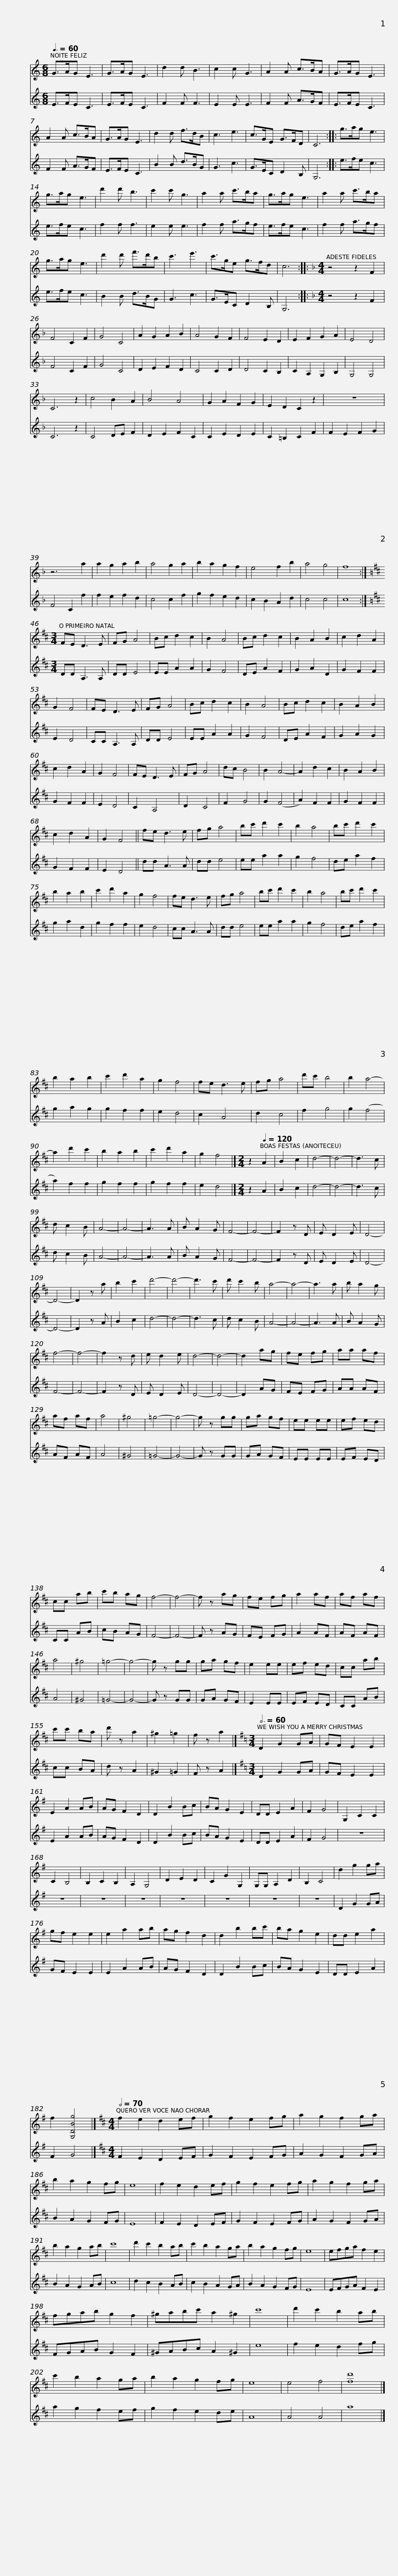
X:1
%%score 1 2
L:1/8
Q:3/8=60
M:6/8
I:linebreak $
K:C
V:1 treble
V:2 treble
V:1
 G>AG E3 | G>AG E3 | d2 d B3 | c2 c G3 | A2 A c>BA | %5
 G>AG E3 | A2 A c>BA | G>AG E3 |$ d2 d f>dB | c3 e3 | %10
 c>GE G>FD | C6 :: g>ag e3 | g>ag e3 | d'2 d' b3 | %15
 c'2 c' g3 |$ a2 a c'>ba | g>ag e3 | a2 a c'>ba | g>ag e3 | %20
 d'2 d' f'>d'b | c'3 e'3 | c'>ge g>fd |$ c6 ::[K:F][M:4/4] z4 z2 F2 | %25
 F4 C2 F2 | G4 C4 | A2 G2 A2 B2 | A4 G2 F2 | F4 E2 D2 | %30
 E2 F2 G2 A2 | E4 D4 | C6 z2 |$ c4 B2 A2 | B4 A4 | %35
 G2 A2 F2 G2 | E2 D2 C2 z2 | z8 | z6 a2 | a2 g2 a2 b2 | %40
 a4 g2 a2 | b2 a2 g2 f2 |$ e4 f2 b2 | a4 g4 | f8 :| %45
[K:D][M:3/4] FE D3 E | FG A4 | Bc d2 c2 | B2 A4 | Bc d2 c2 | %50
 B2 A2 B2 | c2 d2 A2 | G2 F4 |$ FE D3 E | FG A4 | %55
 Bc d2 c2 | B2 A4 | Bc d2 c2 | B2 A2 B2 | c2 d2 A2 | %60
 G2 F4 | FE D3 E | FG A4 | dc B4 |$ B2 A4- | %65
 A2 d2 c2 | B2 A2 B2 | c2 d2 A2 | G2 F4 || fe d3 e | %70
 fg a4 | bc' d'2 c'2 | b2 a4 | bc' d'2 c'2 |$ b2 a2 b2 | %75
 c'2 d'2 a2 | g2 f4 | fe d3 e | fg a4 | bc' d'2 c'2 | %80
 b2 a4 | bc' d'2 c'2 | b2 a2 b2 |$ c'2 d'2 a2 | g2 f4 | %85
 fe d3 e | fg a4 | d'c' b4 | b2 a4- | a2 d'2 c'2 | %90
 b2 a2 b2 | c'2 d'2 a2 | g2 f4 |]$[M:2/4] z2[Q:1/4=120] A2 | B2 c2 | %95
 d4- | d4- | d3 c | d c2 B | A4- | %100
 A4- | A3 A | B A2 G | F4- | F4- | %105
 F2 z D | E D2 E |$ D4- | D4- | D2 z a | %110
 b2 c'2 | d'4- | d'4- | d'3 c' | d' c'2 b | %115
 a4- | a4- | a3 a | b a2 g | f4- | %120
 f4- |$ f2 z d | e d2 e | d4- | d4- | %125
 d2 ag | fe fg | aa af | af af | a4 | %130
 ^g4 | =g4- | g4- |$ g z gg | ga gf | %135
 ee ee | ef ed | cc ab | c'b ag | f4- | %140
 f4- | f z ag | fe fg |$ a2 af | af af | %145
 a4 | ^g4 | =g4- | g4- | g z gg | %150
 ga gf | e2 ee | ef ed | cc ab |$ c'c' ba | %155
 d' z a2 | ^g2 =g2 | f z a2 |][K:G][M:3/4][Q:3/4=60] D2 G2 GA | GF E2 E2 | %160
 E2 A2 AB | AG F2 D2 | D2 B2 Bc |$ BA G2 E2 | DD E2 A2 | %165
 F2 G4 | G,2 C2 C2 | C2 B,4 | B,2 C2 B,2 | A,2 G,4 | %170
 D2 E2 D2 | C2 G2 G,2 | G,G, A,2 D2 | B,2 C4 |$ d2 g2 ga | %175
 gf e2 e2 | e2 a2 ab | ag f2 d2 | d2 b2 bc' | ba g2 e2 | %180
 dd e2 a2 | f2 [G,DBg]4 |]$[K:D][M:4/4][Q:1/2=70] f2 e2 d2 ef | g2 f2 e2 fg | a2 g2 f2 ga | %185
 b2 a2 g2 fg | e8 | f2 e2 d2 ef | g2 f2 e2 fg | a2 g2 f2 ga |$ %190
 b2 a2 g2 ab | c'8 | d'2 c'2 b2 ab | c'2 b2 a2 ga | b2 a2 g2 fg | %195
 e8 | efga f2 e2 |$ fgab g2 f2 | ^gabc' a2 ^g2 | c'8 | %200
 d'2 c'2 b2 ab | c'2 b2 a2 ga | b2 a2 g2 fg | e8 |$ e4 f4 | %205
 [fd']8 |] %206
V:2
 E>FE C3 | E>FE C3 | F2 F F3 | E2 E E3 | F2 F A>GF | %5
 E>FE C3 | F2 F A>GF | E>FE C3 |$ B2 B d>BG | G3 c3 | %10
 G>EC D2 B, | G,6 :: e>fe c3 | e>fe c3 | f2 f f3 | %15
 e2 e e3 |$ f2 f a>gf | e>fe c3 | f2 f a>gf | e>fe c3 | %20
 B2 B d>BG | G3 c3 | G>EC D2 B, |$ G,6 ::[K:F][M:4/4] z4 z2 F2 | %25
 F4 C2 F2 | G4 C4 | D2 E2 F2 D2 | C4 C2 D2 | D4 C2 B,2 | %30
 C2 A,2 G,2 B,2 | G,4 G,4 | C6 z2 |$ C4 DE F2 | D2 E2 F2 C2 | %35
 C2 E2 D2 E2 | C2 =B,2 C2 F2 | F2 E2 F2 G2 | F4 C2 f2 | f2 e2 f2 d2 | %40
 c4 c2 f2 | g2 f2 e2 d2 |$ c2 B2 A2 d2 | c4 c4 | c8 :| %45
[K:D][M:3/4] DD A,3 A, | DD E4 | EE A2 A2 | G2 F4 | DE A2 F2 | %50
 G2 A2 D2 | G2 F2 F2 | E2 D4 |$ CC A,3 A, | DD E4 | %55
 EE A2 A2 | G2 F4 | DE A2 F2 | G2 A2 G2 | G2 F2 F2 | %60
 E2 D4 | C2 A,4 | D2 C4 | F2 G4 |$ G2 (F4 | %65
 A2) F2 F2 | G2 F2 F2 | G2 F2 F2 | E2 D4 || dd A3 A | %70
 dd e4 | ee a2 a2 | g2 f4 | de a2 f2 |$ g2 a2 d2 | %75
 g2 f2 f2 | e2 d4 | cc A3 A | dd e4 | ee a2 a2 | %80
 g2 f4 | de a2 f2 | g2 a2 g2 |$ g2 f2 f2 | e2 d4 | %85
 c2 A4 | d2 c4 | f2 g4 | g2 (f4 | a2) f2 f2 | %90
 g2 f2 f2 | g2 f2 f2 | e2 d4 |]$[M:2/4] z2 A2 | B2 c2 | %95
 d4- | d4- | d3 c | d c2 B | A4- | %100
 A4- | A3 A | B A2 G | F4- | F4- | %105
 F2 z D | E D2 E |$ D4- | D4- | D2 z A | %110
 B2 c2 | d4- | d4- | d3 c | d c2 B | %115
 A4- | A4- | A3 A | B A2 G | F4- | %120
 F4- |$ F2 z D | E D2 E | D4- | D4- | %125
 D2 AG | FE FG | AA AF | AF AF | A4 | %130
 ^G4 | =G4- | G4- |$ G z GG | GA GF | %135
 EE EE | EF ED | CC AB | cB AG | F4- | %140
 F4- | F z AG | FE FG |$ A2 AF | AF AF | %145
 A4 | ^G4 | =G4- | G4- | G z GG | %150
 GA GF | E2 EE | EF ED | CC AB |$ cc BA | %155
 d z A2 | ^G2 =G2 | F z A2 |][K:G][M:3/4] D2 G2 GA | GF E2 E2 | %160
 E2 A2 AB | AG F2 D2 | D2 B2 Bc |$ BA G2 E2 | DD E2 A2 | %165
 F2 G4 | z6 | z6 | z6 | z6 | %170
 z6 | z6 | z6 | z6 |$ D2 G2 GA | %175
 GF E2 E2 | E2 A2 AB | AG F2 D2 | D2 B2 Bc | BA G2 E2 | %180
 DD E2 A2 | F2 G4 |]$[K:D][M:4/4] F2 E2 D2 EF | G2 F2 E2 FG | A2 G2 F2 GA | %185
 B2 A2 G2 FG | E8 | F2 E2 D2 EF | G2 F2 E2 FG | A2 G2 F2 GA |$ %190
 B2 A2 G2 AB | c8 | d2 c2 B2 AB | c2 B2 A2 GA | B2 A2 G2 FG | %195
 E8 | EFGA F2 E2 |$ FGAB G2 F2 | ^GABc A2 ^G2 | e8 | %200
 f2 e2 d2 fg | a2 g2 f2 ef | g2 f2 e2 de | A8 |$ A4 A4 | %205
 a8 |] %206
